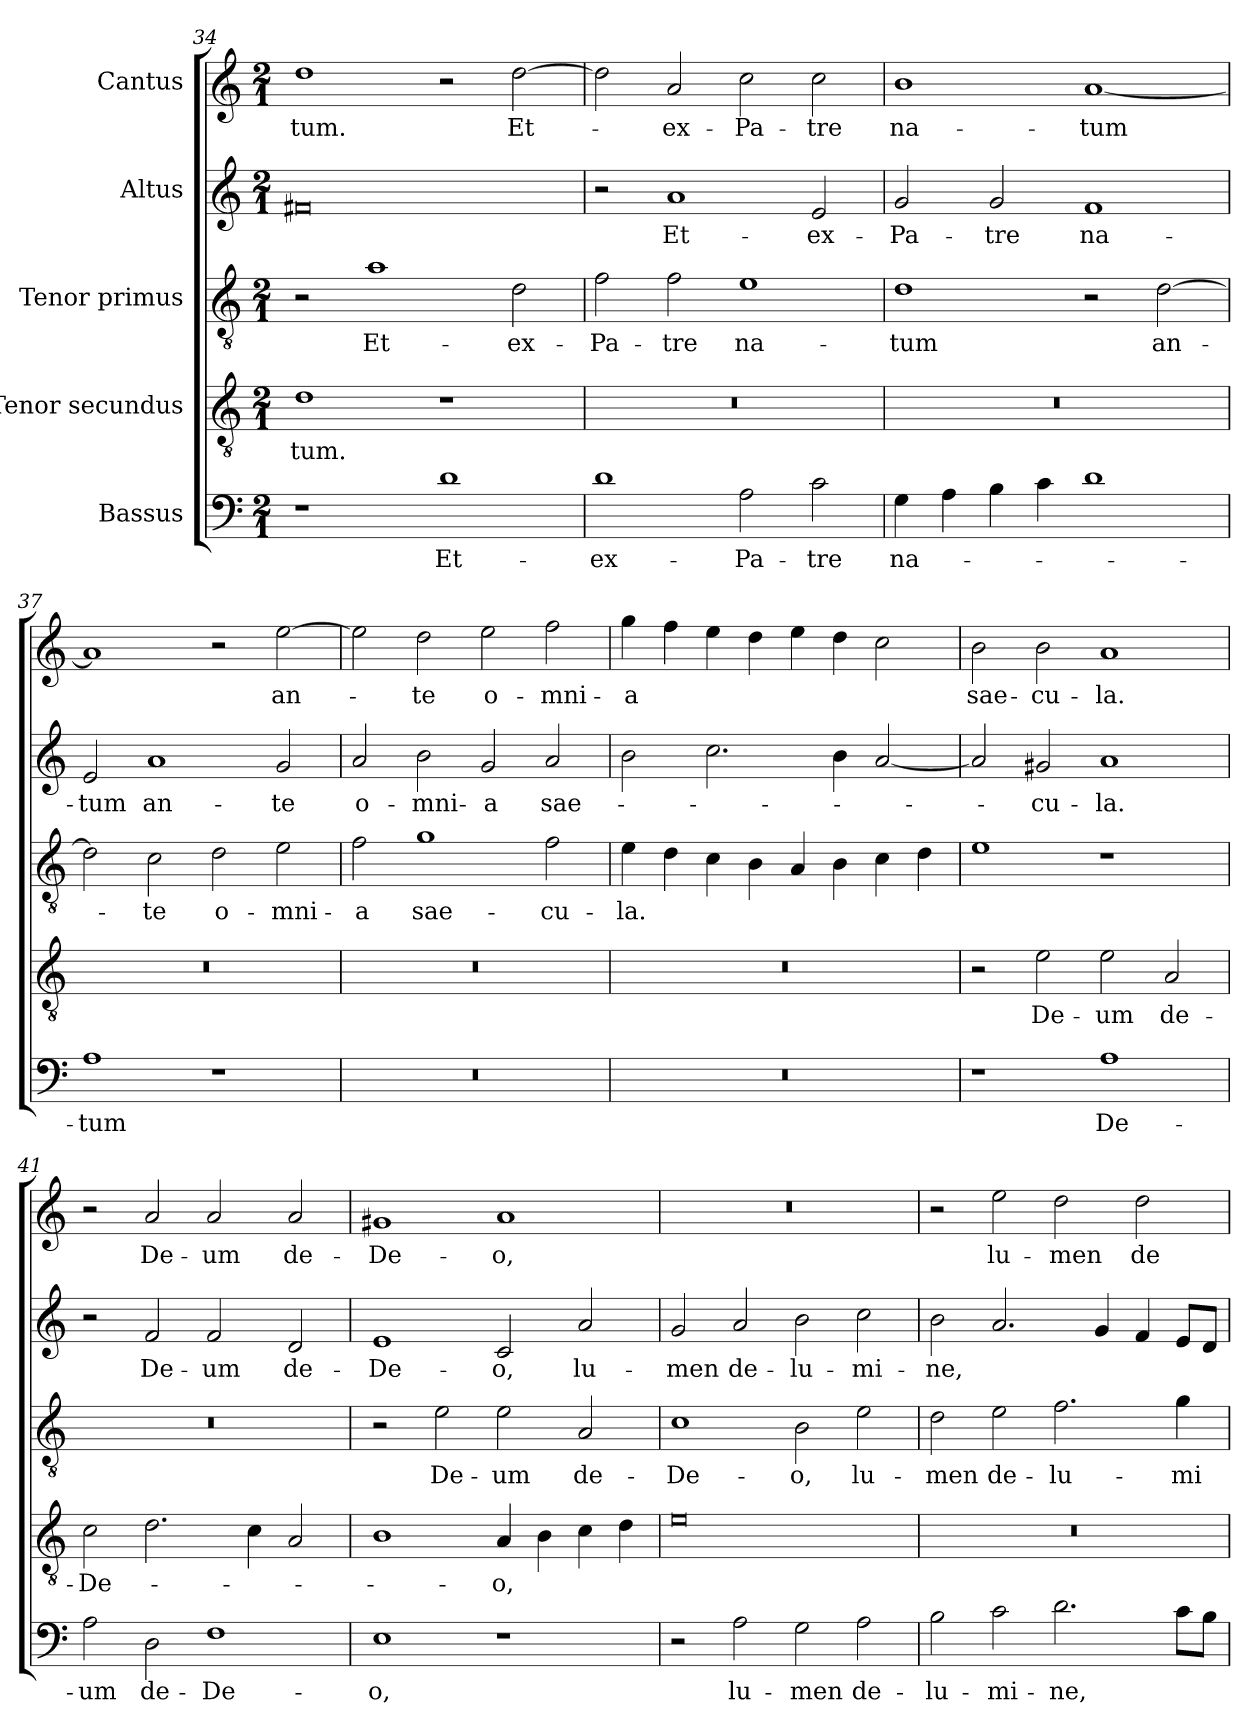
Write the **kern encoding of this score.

**kern	**text	**kern	**text	**kern	**text	**kern	**text	**kern	**text
*part5	*part5	*part4	*part4	*part3	*part3	*part2	*part2	*part1	*part1
*staff5	*staff5	*staff4	*staff4	*staff3	*staff3	*staff2	*staff2	*staff1	*staff1
*I"Bassus	*	*I"Tenor secundus	*	*I"Tenor primus	*	*I"Altus	*	*I"Cantus	*
*clefF4	*	*clefGv2	*	*clefGv2	*	*clefG2	*	*clefG2	*
*k[]	*	*k[]	*	*k[]	*	*k[]	*	*k[]	*
*M2/1	*	*M2/1	*	*M2/1	*	*M2/1	*	*M2/1	*
=34	=34	=34	=34	=34	=34	=34	=34	=34	=34
1r	.	1d\	-tum.	2r	.	0f#X/	.	1dd\	-tum.
.	.	.	.	1a\	Et-	.	.	.	.
1d\	Et-	1r	.	.	.	.	.	2r	.
.	.	.	.	2d\	ex-	.	.	[2dd\	Et-
=35	=35	=35	=35	=35	=35	=35	=35	=35	=35
1d\	ex-	0r	.	2f\	Pa-	2r	.	2dd\]	.
.	.	.	.	2f\	-tre	1a/	Et-	2a/	ex-
2A\	Pa-	.	.	1e\	na-	.	.	2cc\	Pa-
2c\	-tre	.	.	.	.	2e/	ex-	2cc\	-tre
=36	=36	=36	=36	=36	=36	=36	=36	=36	=36
4G\	na-	0r	.	1d\	-tum	2g/	Pa-	1b\	na-
4A\	.	.	.	.	.	.	.	.	.
4B\	.	.	.	.	.	2g/	-tre	.	.
4c\	.	.	.	.	.	.	.	.	.
1d\	.	.	.	2r	.	1f/	na-	[1a/	-tum
.	.	.	.	[2d\	an-	.	.	.	.
=37	=37	=37	=37	=37	=37	=37	=37	=37	=37
1A\	-tum	0r	.	2d\]	.	2e/	-tum	1a/]	.
.	.	.	.	2c\	-te	1a/	an-	.	.
1r	.	.	.	2d\	o-	.	.	2r	.
.	.	.	.	2e\	-mni-	2g/	-te	[2ee\	an-
=38	=38	=38	=38	=38	=38	=38	=38	=38	=38
0r	.	0r	.	2f\	-a	2a/	o-	2ee\]	.
.	.	.	.	1g\	sae-	2b\	-mni-	2dd\	-te
.	.	.	.	.	.	2g/	-a	2ee\	o-
.	.	.	.	2f\	-cu-	2a/	sae-	2ff\	-mni-
=39	=39	=39	=39	=39	=39	=39	=39	=39	=39
0r	.	0r	.	4e\	-la.	2b\	.	4gg\	-a
.	.	.	.	4d\	.	.	.	4ff\	.
.	.	.	.	4c\	.	2.cc\	.	4ee\	.
.	.	.	.	4B\	.	.	.	4dd\	.
.	.	.	.	4A/	.	.	.	4ee\	.
.	.	.	.	4B\	.	4b\	.	4dd\	.
.	.	.	.	4c\	.	[2a/	.	2cc\	.
.	.	.	.	4d\	.	.	.	.	.
=40	=40	=40	=40	=40	=40	=40	=40	=40	=40
1r	.	2r	.	1e\	.	2a/]	.	2b\	sae-
.	.	2e\	De-	.	.	2g#X/	-cu-	2b\	-cu-
1A\	De-	2e\	-um	1r	.	1a/	-la.	1a/	-la.
.	.	2A/	de-	.	.	.	.	.	.
=41	=41	=41	=41	=41	=41	=41	=41	=41	=41
2A\	-um	2c\	De-	0r	.	2r	.	2r	.
2D\	de-	2.d\	.	.	.	2f/	De-	2a/	De-
1F\	De-	.	.	.	.	2f/	-um	2a/	-um
.	.	4c\	.	.	.	.	.	.	.
.	.	2A/	.	.	.	2d/	de-	2a/	de-
=42	=42	=42	=42	=42	=42	=42	=42	=42	=42
1E\	-o,	1B\	.	2r	.	1e/	De-	1g#X/	De-
.	.	.	.	2e\	De-	.	.	.	.
1r	.	4A/	-o,	2e\	-um	2c/	-o,	1a/	-o,
.	.	4B\	.	.	.	.	.	.	.
.	.	4c\	.	2A/	de-	2a/	lu-	.	.
.	.	4d\	.	.	.	.	.	.	.
=43	=43	=43	=43	=43	=43	=43	=43	=43	=43
2r	.	0e\	.	1c\	De-	2g/	-men	0r	.
2A\	lu-	.	.	.	.	2a/	de-	.	.
2G\	-men	.	.	2B\	-o,	2b\	lu-	.	.
2A\	de-	.	.	2e\	lu-	2cc\	-mi-	.	.
=44	=44	=44	=44	=44	=44	=44	=44	=44	=44
2B\	lu-	0r	.	2d\	-men	2b\	-ne,	2r	.
2c\	-mi-	.	.	2e\	de-	2.a/	.	2ee\	lu-
2.d\	-ne,	.	.	2.f\	lu-	.	.	2dd\	-men
.	.	.	.	.	.	4g/	.	.	.
.	.	.	.	.	.	4f/	.	2dd\	de-
8c\L	.	.	.	4g\	-mi-	8e/L	.	.	.
8B\J	.	.	.	.	.	8d/J	.	.	.
=	=	=	=	=	=	=	=	=	=
*-	*-	*-	*-	*-	*-	*-	*-	*-	*-
